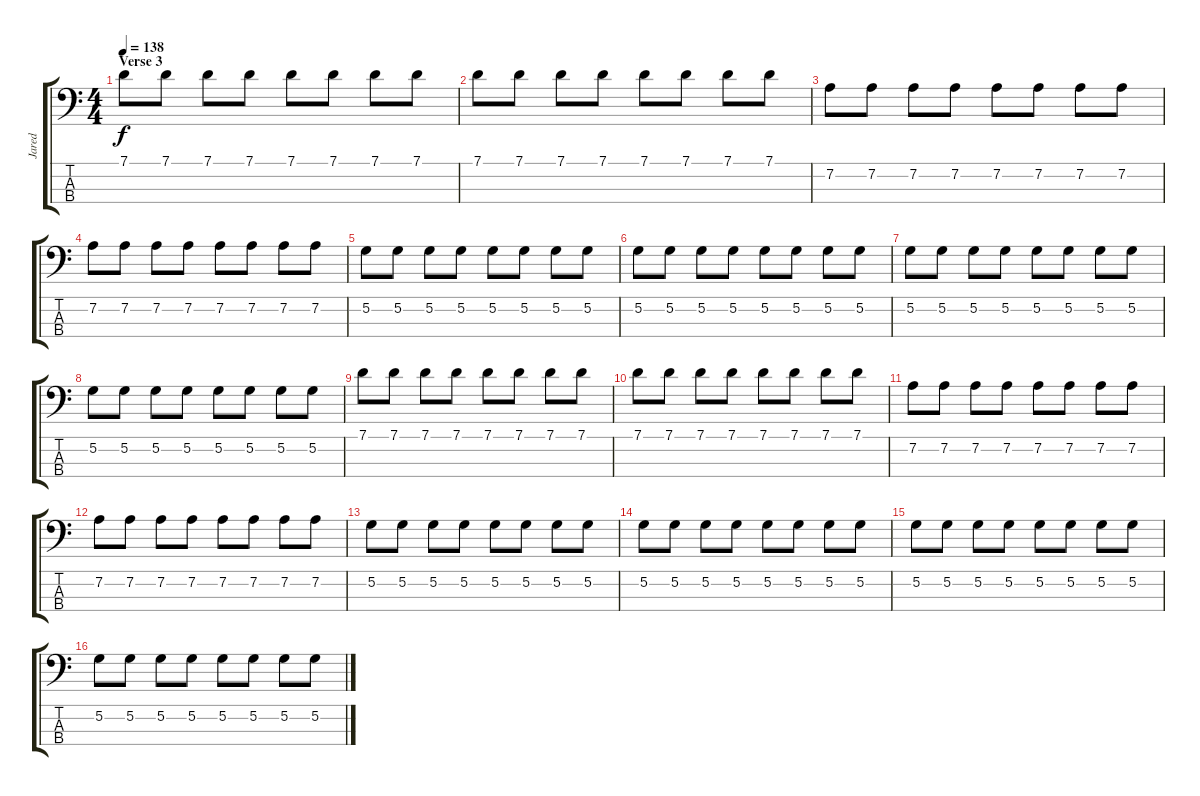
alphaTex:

\track ("Jared" "Jared") {instrument electricbassfinger}
\staff {score tabs}
\tuning (G2 D2 A1 D1) {hide}
\ts (4 4)
\section ("" "Verse 3")
\tempo 138
\clef f4
\ks c
7.1.8{dy f} 7.1.8 7.1.8 7.1.8 7.1.8 7.1.8 7.1.8 7.1.8 |
7.1.8 7.1.8 7.1.8 7.1.8 7.1.8 7.1.8 7.1.8 7.1.8 |
7.2.8 7.2.8 7.2.8 7.2.8 7.2.8 7.2.8 7.2.8 7.2.8 |
7.2.8 7.2.8 7.2.8 7.2.8 7.2.8 7.2.8 7.2.8 7.2.8 |
5.2.8 5.2.8 5.2.8 5.2.8 5.2.8 5.2.8 5.2.8 5.2.8 |
5.2.8 5.2.8 5.2.8 5.2.8 5.2.8 5.2.8 5.2.8 5.2.8 |
5.2.8 5.2.8 5.2.8 5.2.8 5.2.8 5.2.8 5.2.8 5.2.8 |
5.2.8 5.2.8 5.2.8 5.2.8 5.2.8 5.2.8 5.2.8 5.2.8 |
7.1.8 7.1.8 7.1.8 7.1.8 7.1.8 7.1.8 7.1.8 7.1.8 |
7.1.8 7.1.8 7.1.8 7.1.8 7.1.8 7.1.8 7.1.8 7.1.8 |
7.2.8 7.2.8 7.2.8 7.2.8 7.2.8 7.2.8 7.2.8 7.2.8 |
7.2.8 7.2.8 7.2.8 7.2.8 7.2.8 7.2.8 7.2.8 7.2.8 |
5.2.8 5.2.8 5.2.8 5.2.8 5.2.8 5.2.8 5.2.8 5.2.8 |
5.2.8 5.2.8 5.2.8 5.2.8 5.2.8 5.2.8 5.2.8 5.2.8 |
5.2.8 5.2.8 5.2.8 5.2.8 5.2.8 5.2.8 5.2.8 5.2.8 |
5.2.8 5.2.8 5.2.8 5.2.8 5.2.8 5.2.8 5.2.8 5.2.8
